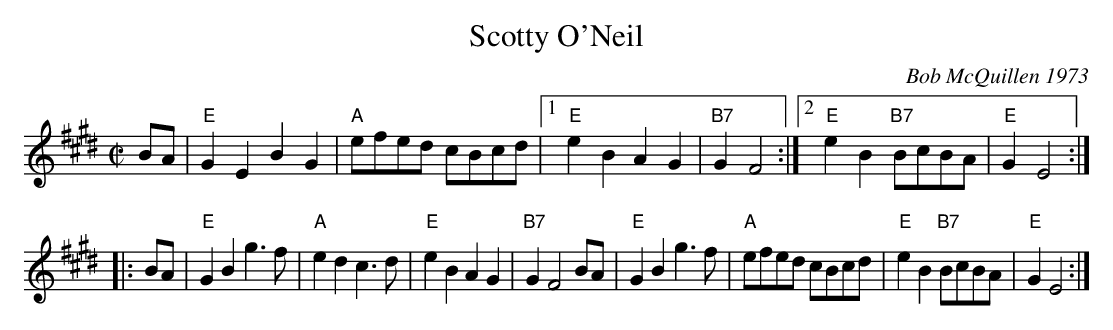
X:1
T: Scotty O'Neil
C: Bob McQuillen 1973
M: C|
L: 1/8
K: E
BA \
| "E"G2E2 B2G2 | "A"efed cBcd |1 "E"e2B2 A2G2 | "B7"G2F4 :|2 "E"e2B2 "B7"BcBA | "E"G2E4 :|
|: BA \
| "E"G2B2 g3f | "A"e2d2 c3d | "E"e2B2 A2G2 | "B7"G2 F4 BA \
| "E"G2B2 g3f | "A"efed cBcd | "E"e2B2 "B7"BcBA | "E"G2E4 :|
